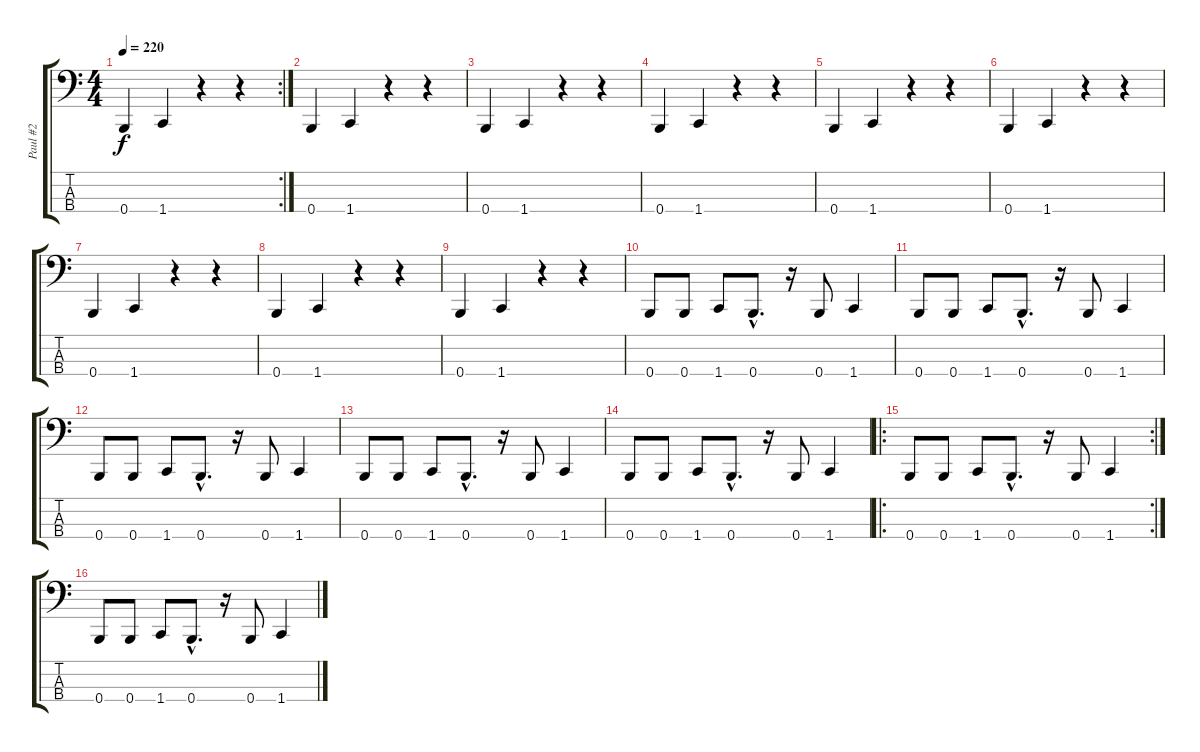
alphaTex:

\track ("Paul #2" "Paul #2") {instrument electricbassfinger}
\staff {score tabs}
\tuning (E2 B1 Gb1 B0) {hide}
\rc 2
\ts (4 4)
\tempo 220
\clef f4
\ks c
0.4.4{dy f} 1.4.4 r.4 r.4 |
0.4.4 1.4.4 r.4 r.4 |
0.4.4 1.4.4 r.4 r.4 |
0.4.4 1.4.4 r.4 r.4 |
0.4.4 1.4.4 r.4 r.4 |
0.4.4 1.4.4 r.4 r.4 |
0.4.4 1.4.4 r.4 r.4 |
0.4.4 1.4.4 r.4 r.4 |
0.4.4 1.4.4 r.4 r.4 |
0.4.8 0.4.8 1.4.8 0.4{hac}.8{d} r.16 0.4.8 1.4.4 |
0.4.8 0.4.8 1.4.8 0.4{hac}.8{d} r.16 0.4.8 1.4.4 |
0.4.8 0.4.8 1.4.8 0.4{hac}.8{d} r.16 0.4.8 1.4.4 |
0.4.8 0.4.8 1.4.8 0.4{hac}.8{d} r.16 0.4.8 1.4.4 |
0.4.8 0.4.8 1.4.8 0.4{hac}.8{d} r.16 0.4.8 1.4.4 |
\ro
\rc 2
0.4.8 0.4.8 1.4.8 0.4{hac}.8{d} r.16 0.4.8 1.4.4 |
0.4.8 0.4.8 1.4.8 0.4{hac}.8{d} r.16 0.4.8 1.4.4
